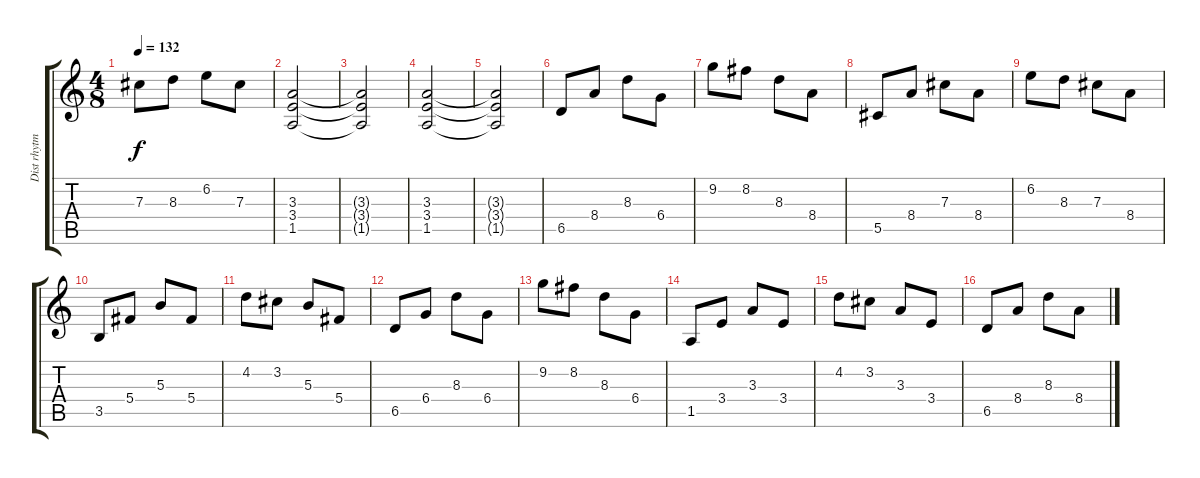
\track ("Dist rhytm" "Dist rhytm") {instrument distortionguitar}
\staff {score tabs}
\tuning (Eb4 Bb3 Gb3 Db3 Ab2 Eb2) {hide}
\ts (4 8)
\tempo 132
\clef g2
\ks c
7.3.8{dy f} 8.3.8 6.2.8 7.3.8 |
(3.3 3.4 1.5).2 |
(3.3{t} 3.4{t} 1.5{t}).2 |
(3.3 3.4 1.5).2 |
(3.3{t} 3.4{t} 1.5{t}).2 |
6.5.8 8.4.8 8.3.8 6.4.8 |
9.2.8 8.2.8 8.3.8 8.4.8 |
5.5.8 8.4.8 7.3.8 8.4.8 |
6.2.8 8.3.8 7.3.8 8.4.8 |
3.5.8 5.4.8 5.3.8 5.4.8 |
4.2.8 3.2.8 5.3.8 5.4.8 |
6.5.8 6.4.8 8.3.8 6.4.8 |
9.2.8 8.2.8 8.3.8 6.4.8 |
1.5.8 3.4.8 3.3.8 3.4.8 |
4.2.8 3.2.8 3.3.8 3.4.8 |
6.5.8 8.4.8 8.3.8 8.4.8
